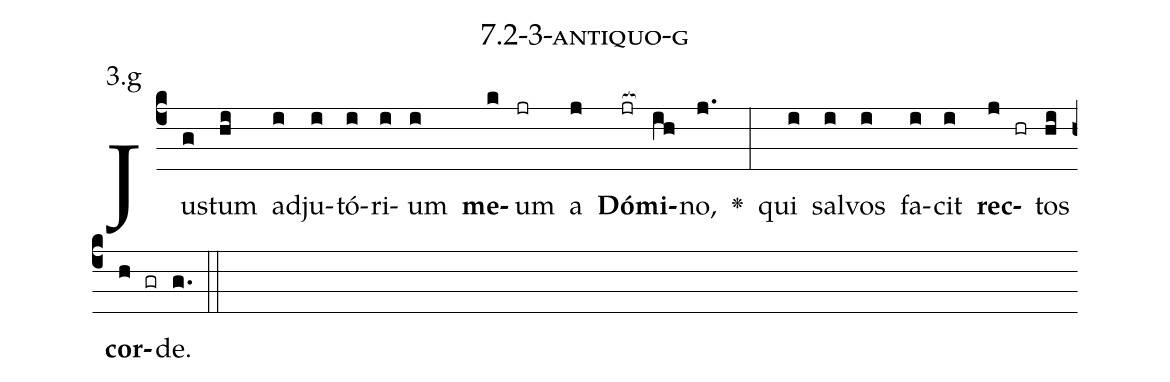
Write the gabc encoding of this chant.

name: 7.2-3-antiquo-g;
annotation: 3.g;
%%
(c4)Jus(g)tum(hi) ad(i)ju(i)tó(i)ri(i)um(i) <b>me</b>(k)um(jr) a(j) <b>Dó</b>(jr[ocb:1{])<b>mi</b>(ih[ocb:0}])no,(j.) <v>\greheightstar</v>(:) qui(i) sal(i)vos(i) fa(i)cit(i) <b>rec</b>(j hr)tos(hi) <b>cor</b>(h gr)de.(g.) (::)


%E(i) u(i) o(j) u(hi) a(h) e.(g.) (::)
